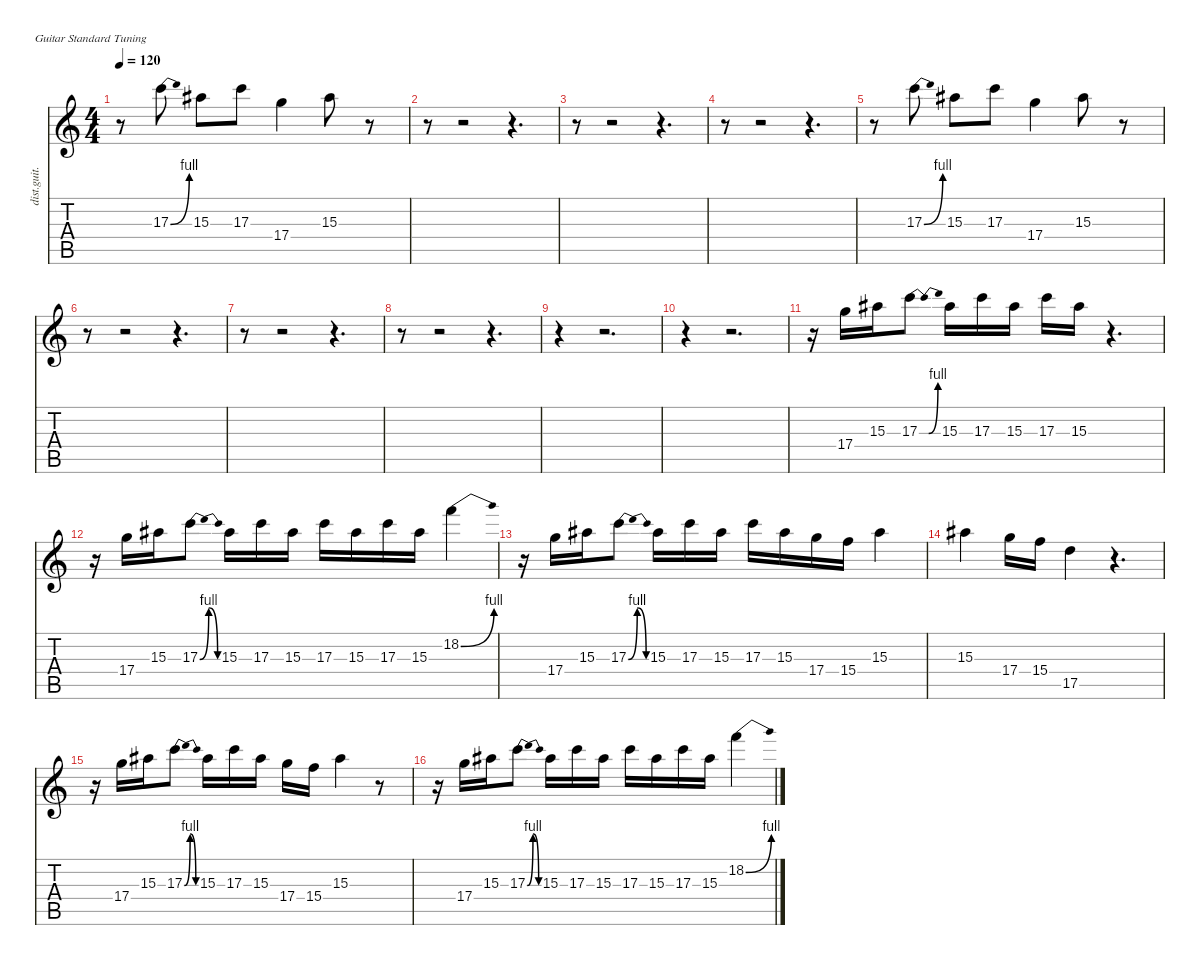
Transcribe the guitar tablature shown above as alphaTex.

\defaultSystemsLayout 4
\hideDynamics
\bracketExtendMode nobrackets
\otherSystemsTrackNameOrientation horizontal
\track ("guitar" "dist.guit.") {instrument distortionguitar}
\staff {score tabs}
\tuning (E4 B3 G3 D3 A2 E2)
\ts (4 4)
\tempo 120
\clef g2
\ks c
r.8{dy f beam Down} 17.3{be (bend 0 0 22.999999199999998 4)}.8{beam Down} 15.3{acc #}.8{beam Down} 17.3.8{beam Down} 17.4.4{beam Down} 15.3{acc #}.8{beam Down} r.8{beam Down} |
r.8{beam Down} r.2{beam Down} r.4{d beam Down} |
r.8{beam Down} r.2{beam Down} r.4{d beam Down} |
r.8{beam Down} r.2{beam Down} r.4{d beam Down} |
r.8{beam Down} 17.3{be (bend 0 0 22.999999199999998 4)}.8{beam Down} 15.3{acc #}.8{beam Down} 17.3.8{beam Down} 17.4.4{beam Down} 15.3{acc #}.8{beam Down} r.8{beam Down} |
r.8{beam Down} r.2{beam Down} r.4{d beam Down} |
r.8{beam Down} r.2{beam Down} r.4{d beam Down} |
r.8{beam Down} r.2{beam Down} r.4{d beam Down} |
r.4{beam Down} r.2{d beam Down} |
r.4{beam Down} r.2{d beam Down} |
r.16{beam Down} 17.4.16{beam Down} 15.3{acc #}.16{beam Down} 17.3{be (bendrelease 0 0 31.999999199999998 4 39 4 18.9999996 0)}.8{beam Down} 15.3{acc #}.16{beam Down} 17.3.16{beam Down} 15.3{acc #}.16{beam Down} 17.3.16{beam Down} 15.3{acc #}.16{beam Down} r.4{d beam Down} |
r.16{beam Down} 17.4.16{beam Down} 15.3{acc #}.16{beam Down} 17.3{be (bendrelease 0 0 15 4 30 4 45 0)}.8{beam Down} 15.3{acc #}.16{beam Down} 17.3.16{beam Down} 15.3{acc #}.16{beam Down} 17.3.16{beam Down} 15.3{acc #}.16{beam Down} 17.3.16{beam Down} 15.3{acc #}.16{beam Down} 18.2{be (bend 0 0 30 4)}.4{beam Down} |
r.16{beam Down} 17.4.16{beam Down} 15.3{acc #}.16{beam Down} 17.3{be (bendrelease 0 0 15 4 30 4 45 0)}.8{beam Down} 15.3{acc #}.16{beam Down} 17.3.16{beam Down} 15.3{acc #}.16{beam Down} 17.3.16{beam Down} 15.3{acc #}.16{beam Down} 17.4.16{beam Down} 15.4.16{beam Down} 15.3{acc #}.4{beam Down} |
15.3{acc #}.4{beam Down} 17.4.16{beam Down} 15.4.16{beam Down} 17.5.4{beam Down} r.4{d beam Down} |
r.16{beam Down} 17.4.16{beam Down} 15.3{acc #}.16{beam Down} 17.3{be (bendrelease 0 0 15 4 30 4 45 0)}.8{beam Down} 15.3{acc #}.16{beam Down} 17.3.16{beam Down} 15.3{acc #}.16{beam Down} 17.4.16{beam Down} 15.4.16{beam Down} 15.3{acc #}.4{beam Down} r.8{beam Down} |
r.16{beam Down} 17.4.16{beam Down} 15.3{acc #}.16{beam Down} 17.3{be (bendrelease 0 0 15 4 30 4 45 0)}.8{beam Down} 15.3{acc #}.16{beam Down} 17.3.16{beam Down} 15.3{acc #}.16{beam Down} 17.3.16{beam Down} 15.3{acc #}.16{beam Down} 17.3.16{beam Down} 15.3{acc #}.16{beam Down} 18.2{be (bend 0 0 30 4)}.4{beam Down}
